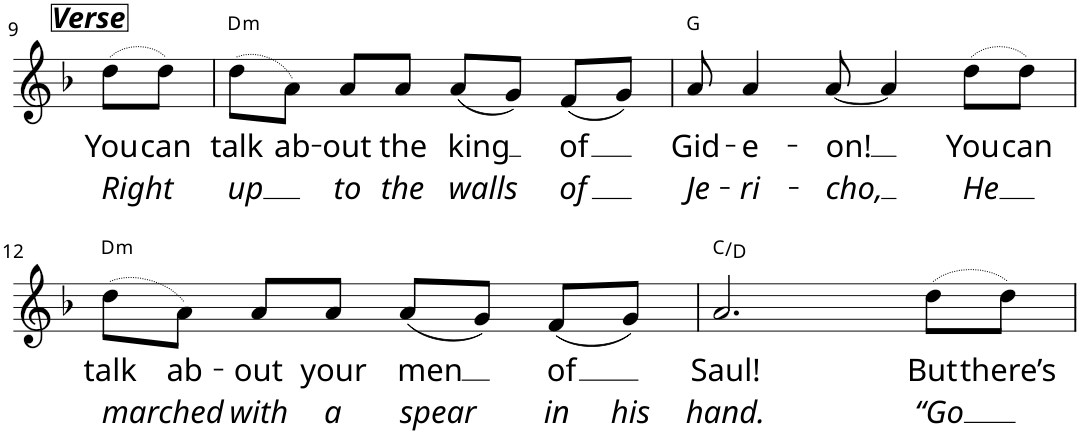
**kern	**text	**text	**harte
*part1	*part1	*part1	*part1
*staff1	*staff1	*staff1	*
*I"Stimme	*	*	*
*I'St.	*	*	*
!!LO:PB:g=z
*clefG2	*	*	*
*k[b-]	*	*	*
*M4/4	*	*	*
=9	=9	=9	=9
!LO:TX:a:Bi:t=Verse	!	!	!
!	!LO:LY:b	!LO:LY:b	!
(8dd\L	You	Right	.
!	!LO:LY:b	!	!
8dd\J)	can	.	.
=10	=10	=10	=10
!	!LO:LY:b	!LO:LY:b	!LO:H:kt=m
(8dd\L	talk	up	D:min
!	!LO:LY:b	!	!
8a\J)	ab-	.	.
!	!LO:LY:b	!LO:LY:b	!
8a/L	-out	to	.
!	!LO:LY:b	!LO:LY:b	!
8a/J	the	the	.
!	!LO:LY:b	!LO:LY:b	!
(8a/L	king	walls	.
8g/J)	.	.	.
!	!LO:LY:b	!LO:LY:b	!
(8f/L	of	of	.
8g/J)	.	.	.
=11	=11	=11	=11
!	!LO:LY:b	!LO:LY:b	!
8a/	Gid-	Je-	G:maj
!	!LO:LY:b	!LO:LY:b	!
4a/	-e-	-ri-	.
!	!LO:LY:b	!LO:LY:b	!
[8a/	-on!	-cho,	.
4a/]	.	.	.
!	!LO:LY:b	!LO:LY:b	!
(8dd\L	You	He	.
!	!LO:LY:b	!	!
8dd\J)	can	.	.
!!LO:LB:g=z
=12	=12	=12	=12
!	!LO:LY:b	!LO:LY:b	!LO:H:kt=m
(8dd\L	talk	marched	D:min
!	!LO:LY:b	!	!
8a\J)	ab-	.	.
!	!LO:LY:b	!LO:LY:b	!
8a/L	-out	with	.
!	!LO:LY:b	!LO:LY:b	!
8a/J	your	a	.
!	!LO:LY:b	!LO:LY:b	!
(8a/L	men	spear	.
8g/J)	.	.	.
!	!LO:LY:b	!LO:LY:b	!
(8f/L	of	in	.
!	!	!LO:LY:b	!
8g/J)	.	his	.
=13	=13	=13	=13
!	!LO:LY:b	!LO:LY:b	!
2.a/	Saul!	hand.	C:maj/2
!	!LO:LY:b	!LO:LY:b	!
(8dd\L	But	“Go	.
!	!LO:LY:b	!	!
8dd\J)	there’s	.	.
=	=	=	=
*-	*-	*-	*-
